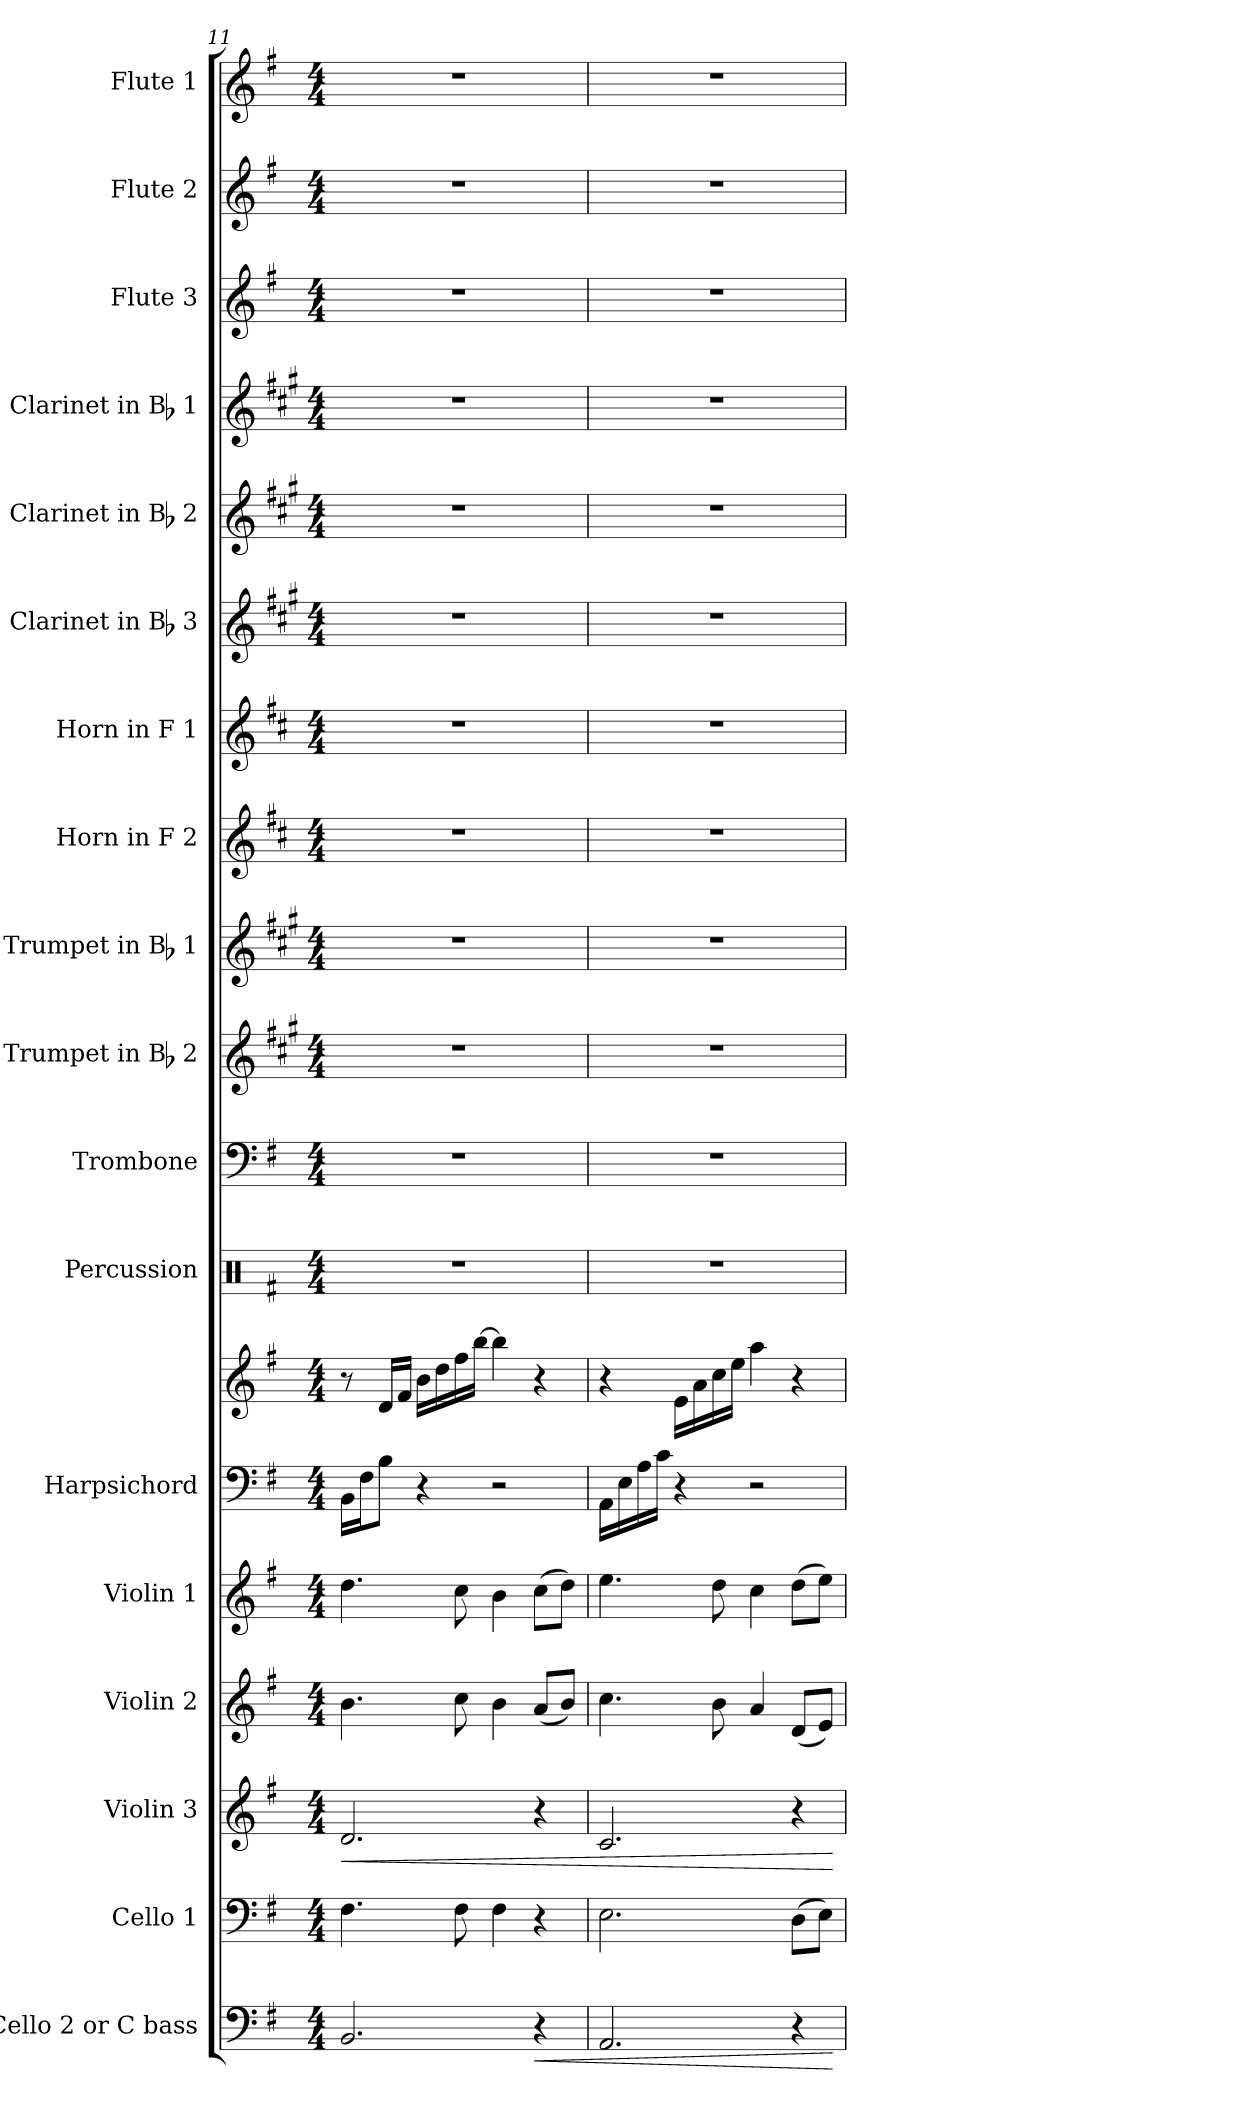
**kern	**dynam	**kern	**kern	**dynam	**kern	**kern	**kern	**kern	**kern	**kern	**kern	**kern	**kern	**kern	**kern	**kern	**kern	**kern	**kern	**kern
*part18	*part18	*part17	*part16	*part16	*part15	*part14	*part13	*part13	*part12	*part11	*part10	*part9	*part8	*part7	*part6	*part5	*part4	*part3	*part2	*part1
*staff19	*staff19	*staff18	*staff17	*staff17	*staff16	*staff15	*staff14	*staff13	*staff12	*staff11	*staff10	*staff9	*staff8	*staff7	*staff6	*staff5	*staff4	*staff3	*staff2	*staff1
*I"Cello 2 or C bass	*	*I"Cello 1	*I"Violin 3	*	*I"Violin 2	*I"Violin 1	*I"Harpsichord	*	*I"Percussion	*I"Trombone	*I"Trumpet in Bb 2	*I"Trumpet in Bb 1	*I"Horn in F 2	*I"Horn in F 1	*I"Clarinet in Bb 3	*I"Clarinet in Bb 2	*I"Clarinet in Bb 1	*I"Flute 3	*I"Flute 2	*I"Flute 1
*	*	*	*I'Vln. 3	*	*I'Vln. 2	*I'Vln. 1	*I'Hpschd.	*	*I'Perc.	*I'Tbn.	*	*	*I'Hn. 2	*I'Hn. 1	*	*	*	*I'Fl. 3	*I'Fl. 2	*I'Fl. 1
*clefF4	*	*clefF4	*clefG2	*	*clefG2	*clefG2	*clefF4	*clefG2	*clefX	*clefF4	*clefG2	*clefG2	*clefG2	*clefG2	*clefG2	*clefG2	*clefG2	*clefG2	*clefG2	*clefG2
*	*	*	*	*	*	*	*	*	*	*	*ITrd1c2	*ITrd1c2	*ITrd4c7	*ITrd4c7	*ITrd1c2	*ITrd1c2	*ITrd1c2	*	*	*
*k[f#]	*	*k[f#]	*k[f#]	*	*k[f#]	*k[f#]	*k[f#]	*k[f#]	*k[f#]	*k[f#]	*k[f#]	*k[f#]	*k[f#]	*k[f#]	*k[f#]	*k[f#]	*k[f#]	*k[f#]	*k[f#]	*k[f#]
*e:	*	*e:	*e:	*	*e:	*e:	*e:	*e:	*e:	*e:	*e:	*e:	*e:	*e:	*e:	*e:	*e:	*e:	*e:	*e:
*M4/4	*	*M4/4	*M4/4	*	*M4/4	*M4/4	*M4/4	*M4/4	*M4/4	*M4/4	*M4/4	*M4/4	*M4/4	*M4/4	*M4/4	*M4/4	*M4/4	*M4/4	*M4/4	*M4/4
=11	=11	=11	=11	=11	=11	=11	=11	=11	=11	=11	=11	=11	=11	=11	=11	=11	=11	=11	=11	=11
!	!	!	!	!LO:HP:b	!	!	!	!	!	!	!	!	!	!	!	!	!	!	!	!
2.BB/	.	4.F#\	2.d/	<	4.b\	4.dd\	16BB\LL	8r	1r	1r	1r	1r	1r	1r	1r	1r	1r	1r	1r	1r
.	.	.	.	.	.	.	16F#\J	.	.	.	.	.	.	.	.	.	.	.	.	.
.	.	.	.	.	.	.	8B\J	16d/LL	.	.	.	.	.	.	.	.	.	.	.	.
.	.	.	.	.	.	.	.	16f#/JJ	.	.	.	.	.	.	.	.	.	.	.	.
.	.	.	.	.	.	.	4r	16b\LL	.	.	.	.	.	.	.	.	.	.	.	.
.	.	.	.	.	.	.	.	16dd\	.	.	.	.	.	.	.	.	.	.	.	.
.	.	8F#\	.	.	8cc\	8cc\	.	16ff#\	.	.	.	.	.	.	.	.	.	.	.	.
.	.	.	.	.	.	.	.	[16bb\JJ	.	.	.	.	.	.	.	.	.	.	.	.
.	.	4F#\	.	.	4b\	4b\	2r	4bb\]	.	.	.	.	.	.	.	.	.	.	.	.
!	!LO:HP:b	!	!	!	!	!	!	!	!	!	!	!	!	!	!	!	!	!	!	!
4r	<	4r	4r	.	(8a/L	(>8cc\L	.	4r	.	.	.	.	.	.	.	.	.	.	.	.
.	.	.	.	.	8b/J)	8dd\J)	.	.	.	.	.	.	.	.	.	.	.	.	.	.
=12	=12	=12	=12	=12	=12	=12	=12	=12	=12	=12	=12	=12	=12	=12	=12	=12	=12	=12	=12	=12
2.AA/	.	2.E\	2.c/	.	4.cc\	4.ee\	16AA\LL	4r	1r	1r	1r	1r	1r	1r	1r	1r	1r	1r	1r	1r
.	.	.	.	.	.	.	16E\	.	.	.	.	.	.	.	.	.	.	.	.	.
.	.	.	.	.	.	.	16A\	.	.	.	.	.	.	.	.	.	.	.	.	.
.	.	.	.	.	.	.	16c\JJ	.	.	.	.	.	.	.	.	.	.	.	.	.
.	.	.	.	.	.	.	4r	16e\LL	.	.	.	.	.	.	.	.	.	.	.	.
.	.	.	.	.	.	.	.	16a\	.	.	.	.	.	.	.	.	.	.	.	.
.	.	.	.	.	8b\	8dd\	.	16cc\	.	.	.	.	.	.	.	.	.	.	.	.
.	.	.	.	.	.	.	.	16ee\JJ	.	.	.	.	.	.	.	.	.	.	.	.
.	.	.	.	.	4a/	4cc\	2r	4aa\	.	.	.	.	.	.	.	.	.	.	.	.
4r	.	(>8D\L	4r	.	(8d/L	(>8dd\L	.	4r	.	.	.	.	.	.	.	.	.	.	.	.
.	.	8E\J)	.	.	8e/J)	8ee\J)	.	.	.	.	.	.	.	.	.	.	.	.	.	.
.	[	.	.	[	.	.	.	.	.	.	.	.	.	.	.	.	.	.	.	.
=	=	=	=	=	=	=	=	=	=	=	=	=	=	=	=	=	=	=	=	=
*-	*-	*-	*-	*-	*-	*-	*-	*-	*-	*-	*-	*-	*-	*-	*-	*-	*-	*-	*-	*-
